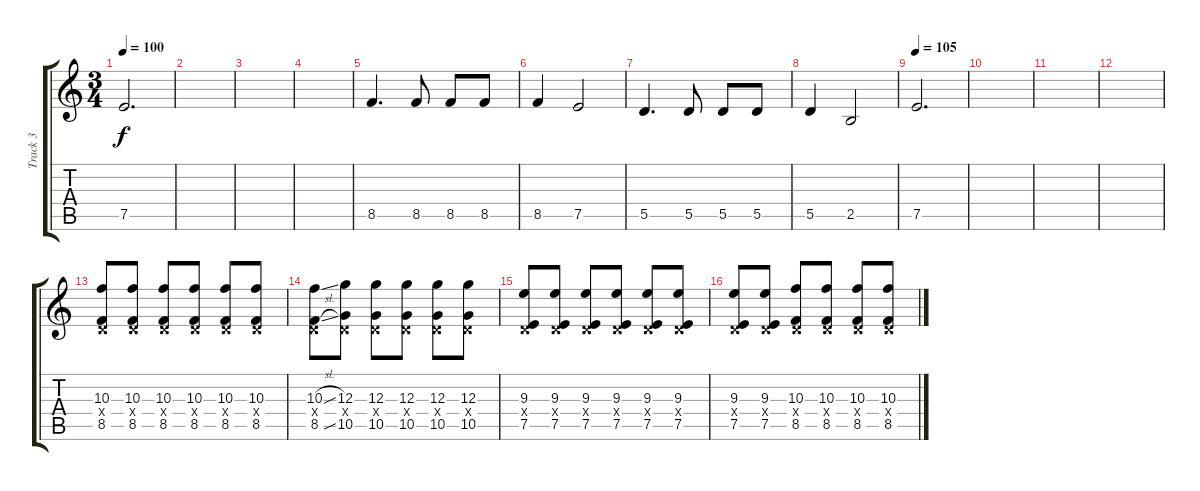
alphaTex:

\track ("Track 3" "Track 3") {instrument electricguitarjazz}
\staff {score tabs}
\tuning (E4 B3 G3 D3 A2 E2) {hide}
\ts (3 4)
\tempo 100
\clef g2
\ks c
7.5.2{d dy f} |
|
|
|
8.5.4{d} 8.5.8 8.5.8 8.5.8 |
8.5.4 7.5.2 |
5.5.4{d} 5.5.8 5.5.8 5.5.8 |
5.5.4 2.5.2 |
\tempo 105
7.5.2{d} |
|
|
|
(10.3 0.4{x} 8.5).8 (10.3 0.4{x} 8.5).8 (10.3 0.4{x} 8.5).8 (10.3 0.4{x} 8.5).8 (10.3 0.4{x} 8.5).8 (10.3 0.4{x} 8.5).8 |
(10.3{sl} 0.4{x} 8.5{sl}).8 (12.3 0.4{x} 10.5).8 (12.3 0.4{x} 10.5).8 (12.3 0.4{x} 10.5).8 (12.3 0.4{x} 10.5).8 (12.3 0.4{x} 10.5).8 |
(9.3 0.4{x} 7.5).8 (9.3 0.4{x} 7.5).8 (9.3 0.4{x} 7.5).8 (9.3 0.4{x} 7.5).8 (9.3 0.4{x} 7.5).8 (9.3 0.4{x} 7.5).8 |
(9.3 0.4{x} 7.5).8 (9.3 0.4{x} 7.5).8 (10.3 0.4{x} 8.5).8 (10.3 0.4{x} 8.5).8 (10.3 0.4{x} 8.5).8 (10.3 0.4{x} 8.5).8
